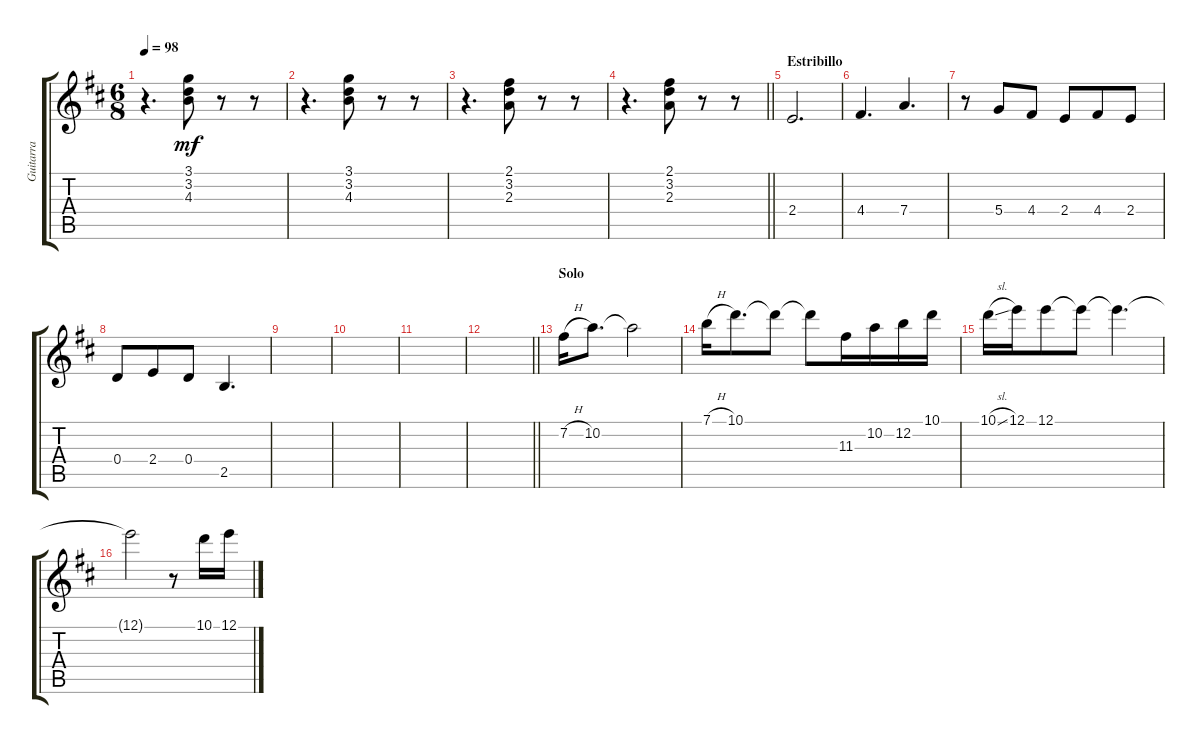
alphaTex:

\track ("Guitarra" "Guitarra") {instrument overdrivenguitar}
\staff {score tabs}
\tuning (E4 B3 G3 D3 A2 E2) {hide}
\ts (6 8)
\tempo 98
\clef g2
\ks d
r.4{d dy mf} (3.1 3.2 4.3).8 r.8 r.8 |
r.4{d} (3.1 3.2 4.3).8 r.8 r.8 |
r.4{d} (2.1 3.2 2.3).8 r.8 r.8 |
\barLineRight lightlight
r.4{d} (2.1 3.2 2.3).8 r.8 r.8 |
\section ("" "Estribillo")
2.4.2{d} |
4.4.4{d} 7.4.4{d} |
r.8 5.4.8 4.4.8 2.4.8 4.4.8 2.4.8 |
0.4.8 2.4.8 0.4.8 2.5.4{d} |
|
|
|
\barLineRight lightlight
|
\section ("" "Solo")
7.2{h}.16 10.2.8{d} 10.2{t}.2 |
7.1{h}.16 10.1.8{d} 10.1{t}.8 10.1{t}.8 11.3.16 10.2.16 12.2.16 10.1.16 |
10.1{sl}.16 12.1.16 12.1.8 12.1{t}.8 12.1{t}.4{d} |
12.1{t}.2 r.8 10.1.16 12.1.16
